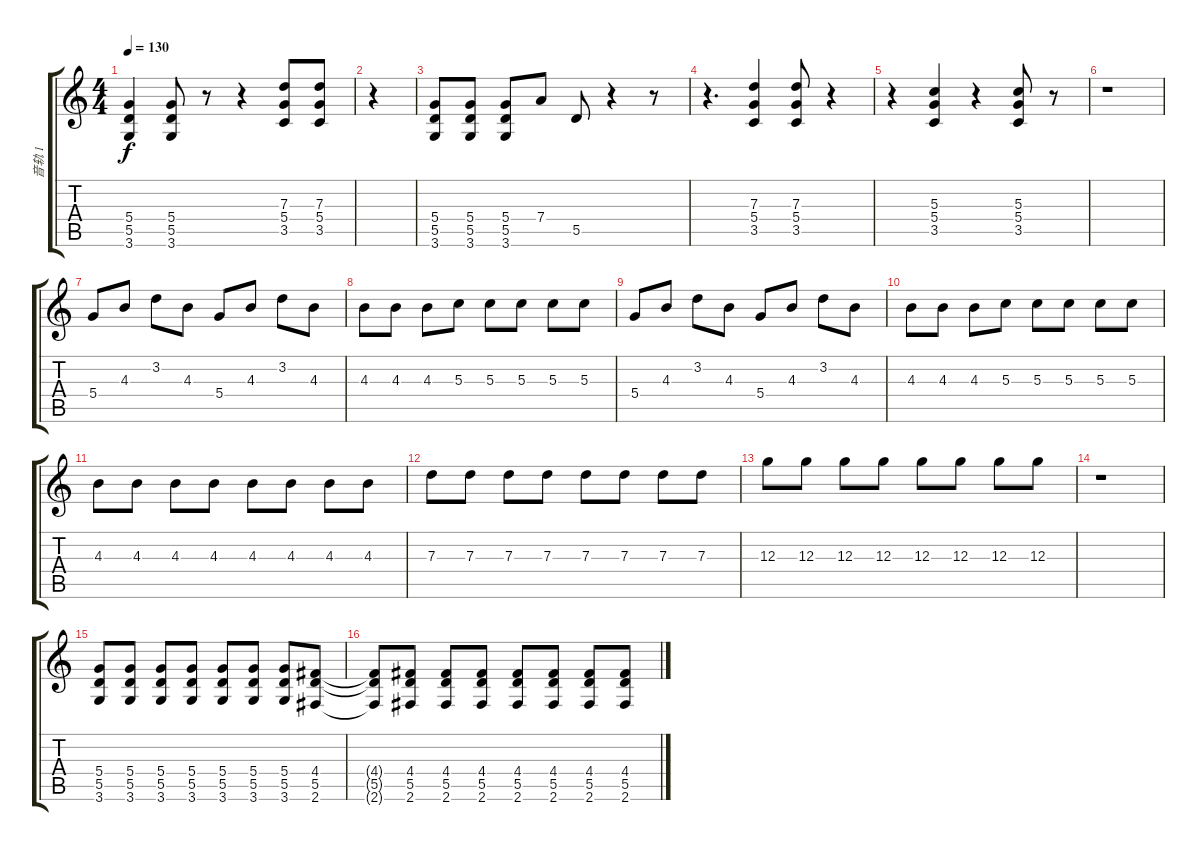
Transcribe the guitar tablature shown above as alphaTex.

\track ("音轨 1" "音轨 1") {instrument acousticguitarsteel}
\staff {score tabs}
\tuning (E4 B3 G3 D3 A2 E2) {hide}
\ts (4 4)
\tempo 130
\clef g2
\ks c
(5.4 5.5 3.6).4{dy f} (5.4 5.5 3.6).8 r.8 r.4 (7.3 5.4 3.5).8 (7.3 5.4 3.5).8 |
r.4 |
(5.4 5.5 3.6).8 (5.4 5.5 3.6).8 (5.4 5.5 3.6).8 7.4.8 5.5.8 r.4 r.8 |
r.4{d} (7.3 5.4 3.5).4 (7.3 5.4 3.5).8 r.4 |
r.4 (5.3 5.4 3.5).4 r.4 (5.3 5.4 3.5).8 r.8 |
r.1 |
5.4.8 4.3.8 3.2.8 4.3.8 5.4.8 4.3.8 3.2.8 4.3.8 |
4.3.8 4.3.8 4.3.8 5.3.8 5.3.8 5.3.8 5.3.8 5.3.8 |
5.4.8 4.3.8 3.2.8 4.3.8 5.4.8 4.3.8 3.2.8 4.3.8 |
4.3.8 4.3.8 4.3.8 5.3.8 5.3.8 5.3.8 5.3.8 5.3.8 |
4.3.8 4.3.8 4.3.8 4.3.8 4.3.8 4.3.8 4.3.8 4.3.8 |
7.3.8 7.3.8 7.3.8 7.3.8 7.3.8 7.3.8 7.3.8 7.3.8 |
12.3.8 12.3.8 12.3.8 12.3.8 12.3.8 12.3.8 12.3.8 12.3.8 |
r.1 |
(5.4 5.5 3.6).8 (5.4 5.5 3.6).8 (5.4 5.5 3.6).8 (5.4 5.5 3.6).8 (5.4 5.5 3.6).8 (5.4 5.5 3.6).8 (5.4 5.5 3.6).8 (4.4 5.5 2.6).8 |
(4.4{t} 5.5{t} 2.6{t}).8 (4.4 5.5 2.6).8 (4.4 5.5 2.6).8 (4.4 5.5 2.6).8 (4.4 5.5 2.6).8 (4.4 5.5 2.6).8 (4.4 5.5 2.6).8 (4.4 5.5 2.6).8
